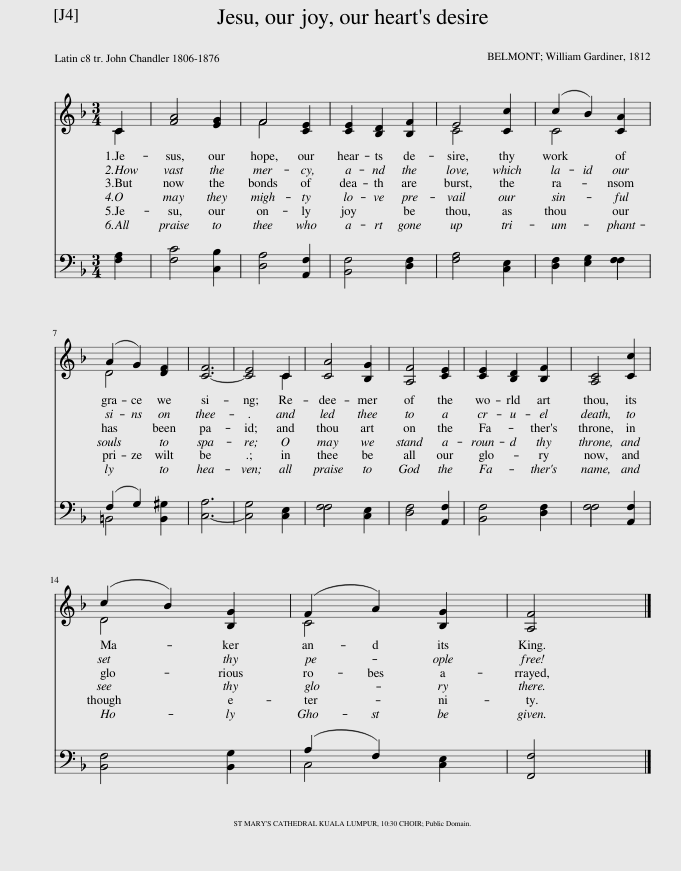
X:1
%%score ( 1 2 ) ( 3 4 )
L:1/8
M:3/4
I:linebreak $
K:F
V:1 treble
V:2 treble
V:3 bass
V:4 bass
V:1
 C2 | [FA]4 [EG]2 | F4 [CE]2 | [CE]2 [B,D]2 [B,F]2 | E4 [Cc]2 | %5
 (c2 B2) [CA]2 |$ (A2 G2) [DF]2 | [C-F]6 | [CE]4 C2 | [CA]4 [B,G]2 | %10
 [A,F]4 [CE]2 | [CE]2 [B,D]2 [B,F]2 | [A,C]4 [Cc]2 |$ (c2 B2) [B,G]2 | (F2 A2) [B,G]2 | %15
 [A,F]4 |] %16
V:2
 C2 | x6 | F4 x2 | x6 | C4 x2 | %5
 C4 x2 |$ D4 x2 | x6 | x4 C2 | x6 | %10
 x6 | x6 | x6 |$ D4 x2 | C4 x2 | %15
 x4 |] %16
V:3
 [F,A,]2 | [F,C]4 [C,B,]2 | [D,A,]4 [A,,F,]2 | [B,,F,]4 [D,F,]2 | [F,A,]4 [C,E,]2 | %5
 [D,F,]2 [E,G,]2 F,2 |$ (F,2 G,2) [=B,,^G,]2 | [C,-A,]6 | [C,G,]4 [C,E,]2 | F,4 [C,E,]2 | %10
 [D,F,]4 [A,,F,]2 | [B,,F,]4 [D,F,]2 | F,4 [A,,F,]2 |$ [B,,F,]4 [B,,G,]2 | (A,2 F,2) [C,E,]2 | %15
 [F,,F,]4 |] %16
V:4
 x2 | x6 | x6 | x6 | x6 | %5
 x4 F,2 |$ =B,,4 x2 | x6 | x6 | F,4 x2 | %10
 x6 | x6 | F,4 x2 |$ x6 | C,4 x2 | %15
 x4 |] %16
